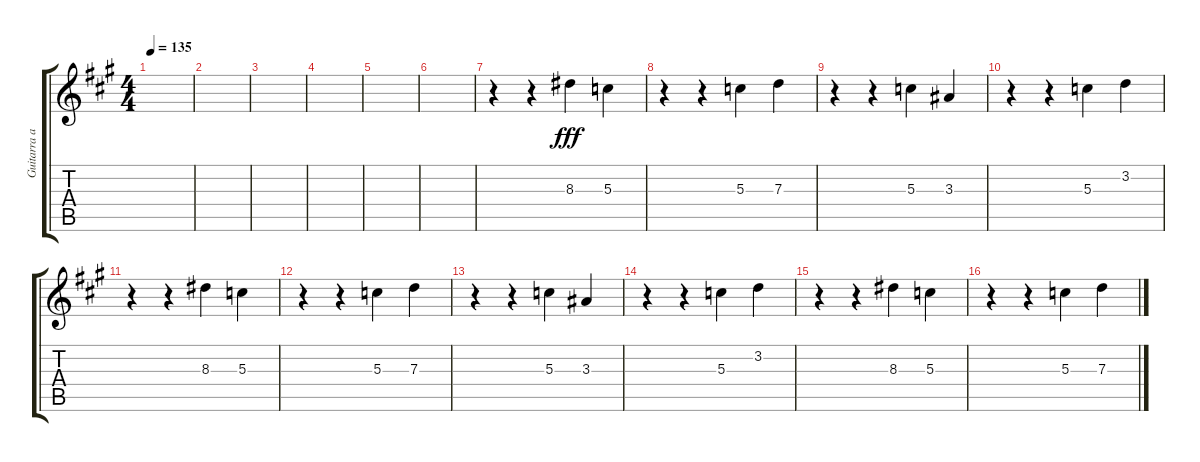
\track ("Guitarra acustica(2)" "Guitarra a") {instrument electricguitarjazz}
\staff {score tabs}
\tuning (E4 B3 G3 D3 A2 E2) {hide}
\ts (4 4)
\tempo 135
\clef g2
\ks a
|
|
|
|
|
|
r.4 r.4 8.3.4{dy fff} 5.3.4 |
r.4 r.4 5.3.4 7.3.4 |
r.4 r.4 5.3.4 3.3.4 |
r.4 r.4 5.3.4 3.2.4 |
r.4 r.4 8.3.4 5.3.4 |
r.4 r.4 5.3.4 7.3.4 |
r.4 r.4 5.3.4 3.3.4 |
r.4 r.4 5.3.4 3.2.4 |
r.4 r.4 8.3.4 5.3.4 |
r.4 r.4 5.3.4 7.3.4
